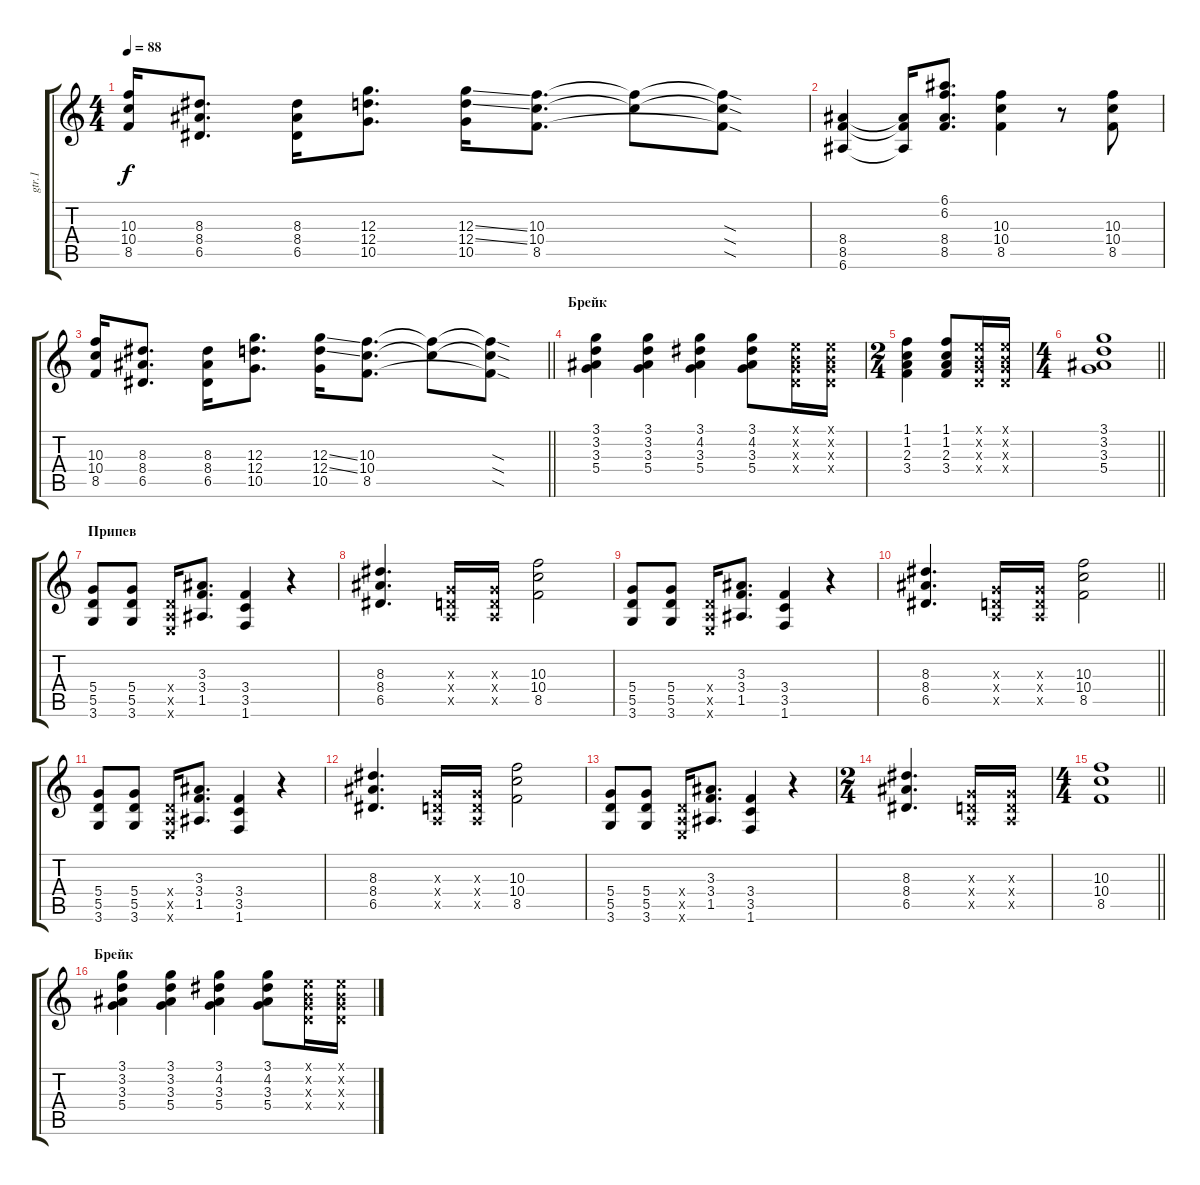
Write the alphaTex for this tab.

\track ("gtr.1" "gtr.1") {instrument overdrivenguitar}
\staff {score tabs}
\tuning (E4 B3 G3 D3 A2 E2) {hide}
\ts (4 4)
\tempo 88
\clef g2
\ks c
(10.3 10.4 8.5).16{dy f} (8.3 8.4 6.5).8{d} (8.3 8.4 6.5).16 (12.3 12.4 10.5).8{d} (12.3{ss} 12.4{ss} 10.5).16 (10.3 10.4 8.5).8{d} (10.3{t} 10.4{t}).8 (10.3{sod t} 10.4{sod t} 8.5{sod t}).8 |
(8.4 8.5 6.6).4 (8.4{t} 8.5{t} 6.6{t}).16 (6.1 6.2 8.4 8.5).8{d} (10.3 10.4 8.5).4 r.8 (10.3 10.4 8.5).8 |
\barLineRight lightlight
(10.3 10.4 8.5).16 (8.3 8.4 6.5).8{d} (8.3 8.4 6.5).16 (12.3 12.4 10.5).8{d} (12.3{ss} 12.4{ss} 10.5).16 (10.3 10.4 8.5).8{d} (10.3{t} 10.4{t}).8 (10.3{sod t} 10.4{sod t} 8.5{sod t}).8 |
\section ("" "Брейк")
(3.1 3.2 3.3 5.4).4{instrument electricguitarclean} (3.1 3.2 3.3 5.4).4 (3.1 4.2 3.3 5.4).4 (3.1 4.2 3.3 5.4).8 (0.1{x} 0.2{x} 0.3{x} 0.4{x}).16 (0.1{x} 0.2{x} 0.3{x} 0.4{x}).16 |
\ts (2 4)
(1.1 1.2 2.3 3.4).4 (1.1 1.2 2.3 3.4).8 (0.1{x} 0.2{x} 0.3{x} 0.4{x}).16 (0.1{x} 0.2{x} 0.3{x} 0.4{x}).16 |
\ts (4 4)
\barLineRight lightlight
(3.1 3.2 3.3 5.4).1 |
\section ("" "Припев")
(5.4 5.5 3.6).8{instrument overdrivenguitar} (5.4 5.5 3.6).8 (0.4{x} 0.5{x} 0.6{x}).16 (3.3 3.4 1.5).8{d} (3.4 3.5 1.6).4 r.4 |
(8.3 8.4 6.5).4{d} (0.3{x} 0.4{x} 0.5{x}).16 (0.3{x} 0.4{x} 0.5{x}).16 (10.3 10.4 8.5).2 |
(5.4 5.5 3.6).8 (5.4 5.5 3.6).8 (0.4{x} 0.5{x} 0.6{x}).16 (3.3 3.4 1.5).8{d} (3.4 3.5 1.6).4 r.4 |
\barLineRight lightlight
(8.3 8.4 6.5).4{d} (0.3{x} 0.4{x} 0.5{x}).16 (0.3{x} 0.4{x} 0.5{x}).16 (10.3 10.4 8.5).2 |
(5.4 5.5 3.6).8 (5.4 5.5 3.6).8 (0.4{x} 0.5{x} 0.6{x}).16 (3.3 3.4 1.5).8{d} (3.4 3.5 1.6).4 r.4 |
(8.3 8.4 6.5).4{d} (0.3{x} 0.4{x} 0.5{x}).16 (0.3{x} 0.4{x} 0.5{x}).16 (10.3 10.4 8.5).2 |
(5.4 5.5 3.6).8 (5.4 5.5 3.6).8 (0.4{x} 0.5{x} 0.6{x}).16 (3.3 3.4 1.5).8{d} (3.4 3.5 1.6).4 r.4 |
\ts (2 4)
(8.3 8.4 6.5).4{d} (0.3{x} 0.4{x} 0.5{x}).16 (0.3{x} 0.4{x} 0.5{x}).16 |
\ts (4 4)
\barLineRight lightlight
(10.3 10.4 8.5).1 |
\section ("" "Брейк")
(3.1 3.2 3.3 5.4).4{instrument electricguitarclean} (3.1 3.2 3.3 5.4).4 (3.1 4.2 3.3 5.4).4 (3.1 4.2 3.3 5.4).8 (0.1{x} 0.2{x} 0.3{x} 0.4{x}).16 (0.1{x} 0.2{x} 0.3{x} 0.4{x}).16
